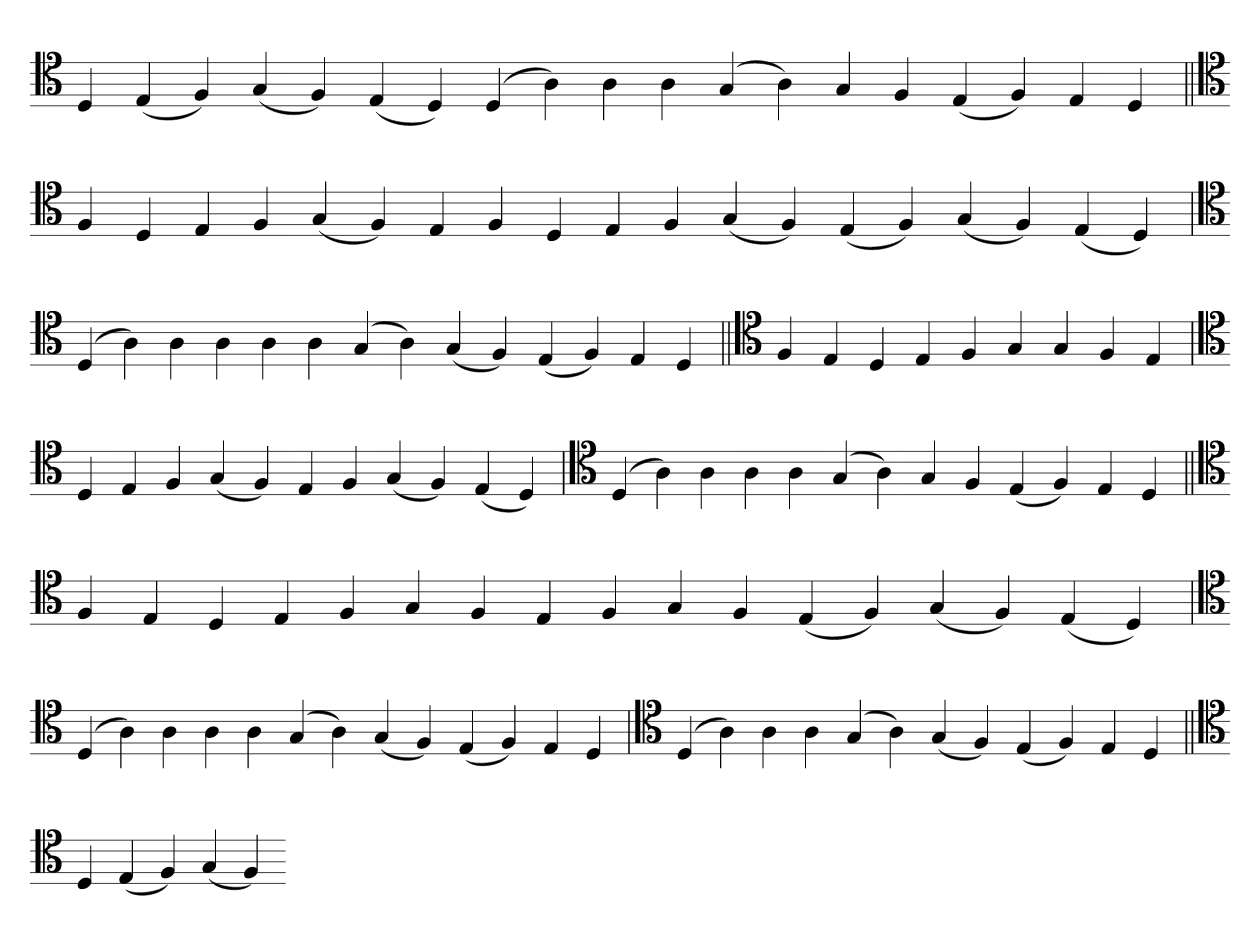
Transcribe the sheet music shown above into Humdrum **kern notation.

**kern
*part1
*staff1
*clefC4
=
4D
(4E
4F)
(4G
4F)
(4E
4D)
(4D
4A)
4A
4A
(4G
4A)
4G
4F
(4E
4F)
4E
4D
=||
*clefC4
4F
4D
4E
4F
(4G
4F)
4E
4F
4D
4E
4F
(4G
4F)
(4E
4F)
(4G
4F)
(4E
4D)
=`
*clefC4
(4D
4A)
4A
4A
4A
4A
(4G
4A)
(4G
4F)
(4E
4F)
4E
4D
=||
*clefC4
4F
4E
4D
4E
4F
4G
4G
4F
4E
=`
*clefC4
4D
4E
4F
(4G
4F)
4E
4F
(4G
4F)
(4E
4D)
=`
*clefC4
(4D
4A)
4A
4A
4A
(4G
4A)
4G
4F
(4E
4F)
4E
4D
=||
*clefC4
4F
4E
4D
4E
4F
4G
4F
4E
4F
4G
4F
(4E
4F)
(4G
4F)
(4E
4D)
=`
*clefC4
(4D
4A)
4A
4A
4A
(4G
4A)
(4G
4F)
(4E
4F)
4E
4D
='
*clefC4
(4D
4A)
4A
4A
(4G
4A)
(4G
4F)
(4E
4F)
4E
4D
=||
*clefC4
4D
(4E
4F)
(4G
4F)
=-
*-
